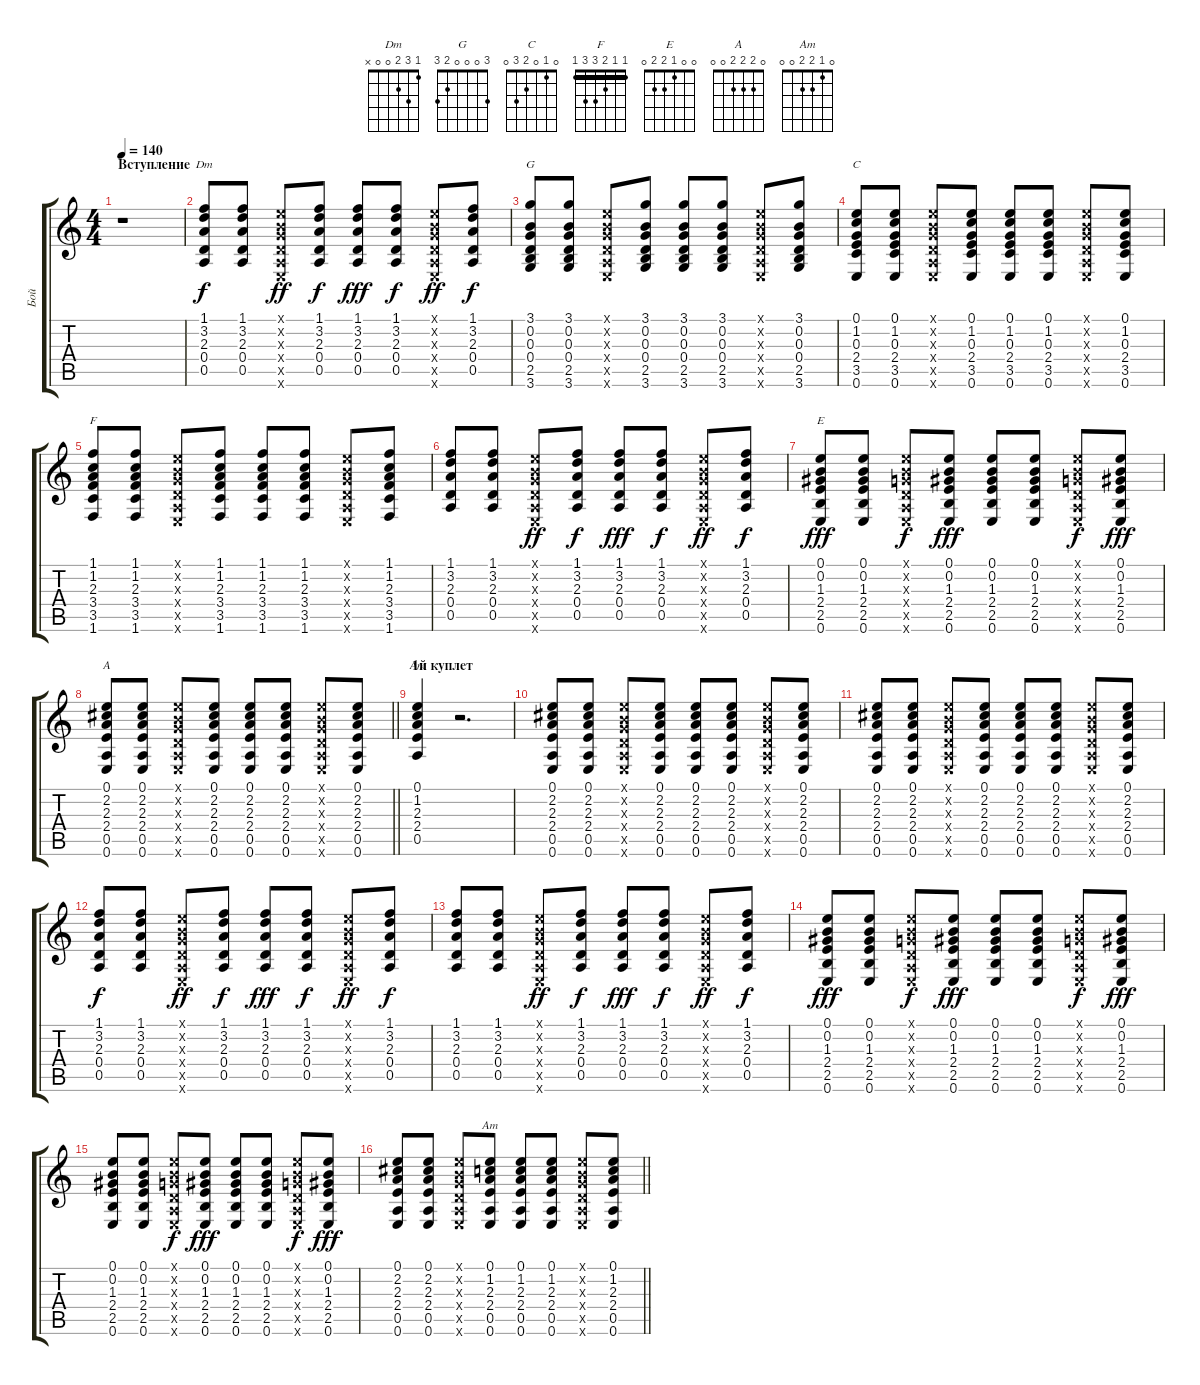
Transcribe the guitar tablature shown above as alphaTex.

\track ("Бой" "Бой") {instrument acousticguitarsteel}
\staff {score tabs}
\tuning (E4 B3 G3 D3 A2 E2) {hide}
\chord ("Dm" 1 3 2 0 0 x)
\chord ("G" 3 0 0 0 2 3)
\chord ("C" 0 1 0 2 3 0)
\chord ("F" 1 1 2 3 3 1) {barre 1}
\chord ("E" 0 0 1 2 2 0)
\chord ("A" 0 2 2 2 0 0)
\chord ("Am" 0 1 2 2 0 x)
\chord ("Am" 0 1 2 2 0 0)
\ts (4 4)
\section ("" "Вступление")
\tempo 140
\clef g2
\ks c
r.1{dy f instrument acousticguitarsteel} |
(1.1 3.2 2.3 0.4 0.5).8{ch "Dm"} (1.1 3.2 2.3 0.4 0.5).8 (0.1{x} 0.2{x} 0.3{x} 0.4{x} 0.5{x} 0.6{x}).8{dy ff} (1.1 3.2 2.3 0.4 0.5).8{dy f} (1.1 3.2 2.3 0.4 0.5).8{dy fff} (1.1 3.2 2.3 0.4 0.5).8{dy f} (0.1{x} 0.2{x} 0.3{x} 0.4{x} 0.5{x} 0.6{x}).8{dy ff} (1.1 3.2 2.3 0.4 0.5).8{dy f} |
(3.1 0.2 0.3 0.4 2.5 3.6).8{ch "G"} (3.1 0.2 0.3 0.4 2.5 3.6).8 (0.1{x} 0.2{x} 0.3{x} 0.4{x} 0.5{x} 0.6{x}).8 (3.1 0.2 0.3 0.4 2.5 3.6).8 (3.1 0.2 0.3 0.4 2.5 3.6).8 (3.1 0.2 0.3 0.4 2.5 3.6).8 (0.1{x} 0.2{x} 0.3{x} 0.4{x} 0.5{x} 0.6{x}).8 (3.1 0.2 0.3 0.4 2.5 3.6).8 |
(0.1 1.2 0.3 2.4 3.5 0.6).8{ch "C"} (0.1 1.2 0.3 2.4 3.5 0.6).8 (0.1{x} 0.2{x} 0.3{x} 0.4{x} 0.5{x} 0.6{x}).8 (0.1 1.2 0.3 2.4 3.5 0.6).8 (0.1 1.2 0.3 2.4 3.5 0.6).8 (0.1 1.2 0.3 2.4 3.5 0.6).8 (0.1{x} 0.2{x} 0.3{x} 0.4{x} 0.5{x} 0.6{x}).8 (0.1 1.2 0.3 2.4 3.5 0.6).8 |
(1.1 1.2 2.3 3.4 3.5 1.6).8{ch "F"} (1.1 1.2 2.3 3.4 3.5 1.6).8 (0.1{x} 0.2{x} 0.3{x} 0.4{x} 0.5{x} 0.6{x}).8 (1.1 1.2 2.3 3.4 3.5 1.6).8 (1.1 1.2 2.3 3.4 3.5 1.6).8 (1.1 1.2 2.3 3.4 3.5 1.6).8 (0.1{x} 0.2{x} 0.3{x} 0.4{x} 0.5{x} 0.6{x}).8 (1.1 1.2 2.3 3.4 3.5 1.6).8 |
(1.1 3.2 2.3 0.4 0.5).8 (1.1 3.2 2.3 0.4 0.5).8 (0.1{x} 0.2{x} 0.3{x} 0.4{x} 0.5{x} 0.6{x}).8{dy ff} (1.1 3.2 2.3 0.4 0.5).8{dy f} (1.1 3.2 2.3 0.4 0.5).8{dy fff} (1.1 3.2 2.3 0.4 0.5).8{dy f} (0.1{x} 0.2{x} 0.3{x} 0.4{x} 0.5{x} 0.6{x}).8{dy ff} (1.1 3.2 2.3 0.4 0.5).8{dy f} |
(0.1 0.2 1.3 2.4 2.5 0.6).8{ch "E" dy fff} (0.1 0.2 1.3 2.4 2.5 0.6).8 (0.1{x} 0.2{x} 0.3{x} 0.4{x} 0.5{x} 0.6{x}).8{dy f} (0.1 0.2 1.3 2.4 2.5 0.6).8{dy fff} (0.1 0.2 1.3 2.4 2.5 0.6).8 (0.1 0.2 1.3 2.4 2.5 0.6).8 (0.1{x} 0.2{x} 0.3{x} 0.4{x} 0.5{x} 0.6{x}).8{dy f} (0.1 0.2 1.3 2.4 2.5 0.6).8{dy fff} |
\barLineRight lightlight
(0.1 2.2 2.3 2.4 0.5 0.6).8{ch "A"} (0.1 2.2 2.3 2.4 0.5 0.6).8 (0.1{x} 0.2{x} 0.3{x} 0.4{x} 0.5{x} 0.6{x}).8 (0.1 2.2 2.3 2.4 0.5 0.6).8 (0.1 2.2 2.3 2.4 0.5 0.6).8 (0.1 2.2 2.3 2.4 0.5 0.6).8 (0.1{x} 0.2{x} 0.3{x} 0.4{x} 0.5{x} 0.6{x}).8 (0.1 2.2 2.3 2.4 0.5 0.6).8 |
\section ("" "1й куплет")
(0.1 1.2 2.3 2.4 0.5).4{ch "Am"} r.2{d} |
(0.1 2.2 2.3 2.4 0.5 0.6).8 (0.1 2.2 2.3 2.4 0.5 0.6).8 (0.1{x} 0.2{x} 0.3{x} 0.4{x} 0.5{x} 0.6{x}).8 (0.1 2.2 2.3 2.4 0.5 0.6).8 (0.1 2.2 2.3 2.4 0.5 0.6).8 (0.1 2.2 2.3 2.4 0.5 0.6).8 (0.1{x} 0.2{x} 0.3{x} 0.4{x} 0.5{x} 0.6{x}).8 (0.1 2.2 2.3 2.4 0.5 0.6).8 |
(0.1 2.2 2.3 2.4 0.5 0.6).8 (0.1 2.2 2.3 2.4 0.5 0.6).8 (0.1{x} 0.2{x} 0.3{x} 0.4{x} 0.5{x} 0.6{x}).8 (0.1 2.2 2.3 2.4 0.5 0.6).8 (0.1 2.2 2.3 2.4 0.5 0.6).8 (0.1 2.2 2.3 2.4 0.5 0.6).8 (0.1{x} 0.2{x} 0.3{x} 0.4{x} 0.5{x} 0.6{x}).8 (0.1 2.2 2.3 2.4 0.5 0.6).8 |
(1.1 3.2 2.3 0.4 0.5).8{dy f} (1.1 3.2 2.3 0.4 0.5).8 (0.1{x} 0.2{x} 0.3{x} 0.4{x} 0.5{x} 0.6{x}).8{dy ff} (1.1 3.2 2.3 0.4 0.5).8{dy f} (1.1 3.2 2.3 0.4 0.5).8{dy fff} (1.1 3.2 2.3 0.4 0.5).8{dy f} (0.1{x} 0.2{x} 0.3{x} 0.4{x} 0.5{x} 0.6{x}).8{dy ff} (1.1 3.2 2.3 0.4 0.5).8{dy f} |
(1.1 3.2 2.3 0.4 0.5).8 (1.1 3.2 2.3 0.4 0.5).8 (0.1{x} 0.2{x} 0.3{x} 0.4{x} 0.5{x} 0.6{x}).8{dy ff} (1.1 3.2 2.3 0.4 0.5).8{dy f} (1.1 3.2 2.3 0.4 0.5).8{dy fff} (1.1 3.2 2.3 0.4 0.5).8{dy f} (0.1{x} 0.2{x} 0.3{x} 0.4{x} 0.5{x} 0.6{x}).8{dy ff} (1.1 3.2 2.3 0.4 0.5).8{dy f} |
(0.1 0.2 1.3 2.4 2.5 0.6).8{dy fff} (0.1 0.2 1.3 2.4 2.5 0.6).8 (0.1{x} 0.2{x} 0.3{x} 0.4{x} 0.5{x} 0.6{x}).8{dy f} (0.1 0.2 1.3 2.4 2.5 0.6).8{dy fff} (0.1 0.2 1.3 2.4 2.5 0.6).8 (0.1 0.2 1.3 2.4 2.5 0.6).8 (0.1{x} 0.2{x} 0.3{x} 0.4{x} 0.5{x} 0.6{x}).8{dy f} (0.1 0.2 1.3 2.4 2.5 0.6).8{dy fff} |
(0.1 0.2 1.3 2.4 2.5 0.6).8 (0.1 0.2 1.3 2.4 2.5 0.6).8 (0.1{x} 0.2{x} 0.3{x} 0.4{x} 0.5{x} 0.6{x}).8{dy f} (0.1 0.2 1.3 2.4 2.5 0.6).8{dy fff} (0.1 0.2 1.3 2.4 2.5 0.6).8 (0.1 0.2 1.3 2.4 2.5 0.6).8 (0.1{x} 0.2{x} 0.3{x} 0.4{x} 0.5{x} 0.6{x}).8{dy f} (0.1 0.2 1.3 2.4 2.5 0.6).8{dy fff} |
\barLineRight lightlight
(0.1 2.2 2.3 2.4 0.5 0.6).8 (0.1 2.2 2.3 2.4 0.5 0.6).8 (0.1{x} 0.2{x} 0.3{x} 0.4{x} 0.5{x} 0.6{x}).8 (0.1 1.2 2.3 2.4 0.5 0.6).8{ch "Am"} (0.1 1.2 2.3 2.4 0.5 0.6).8 (0.1 1.2 2.3 2.4 0.5 0.6).8 (0.1{x} 0.2{x} 0.3{x} 0.4{x} 0.5{x} 0.6{x}).8 (0.1 1.2 2.3 2.4 0.5 0.6).8
